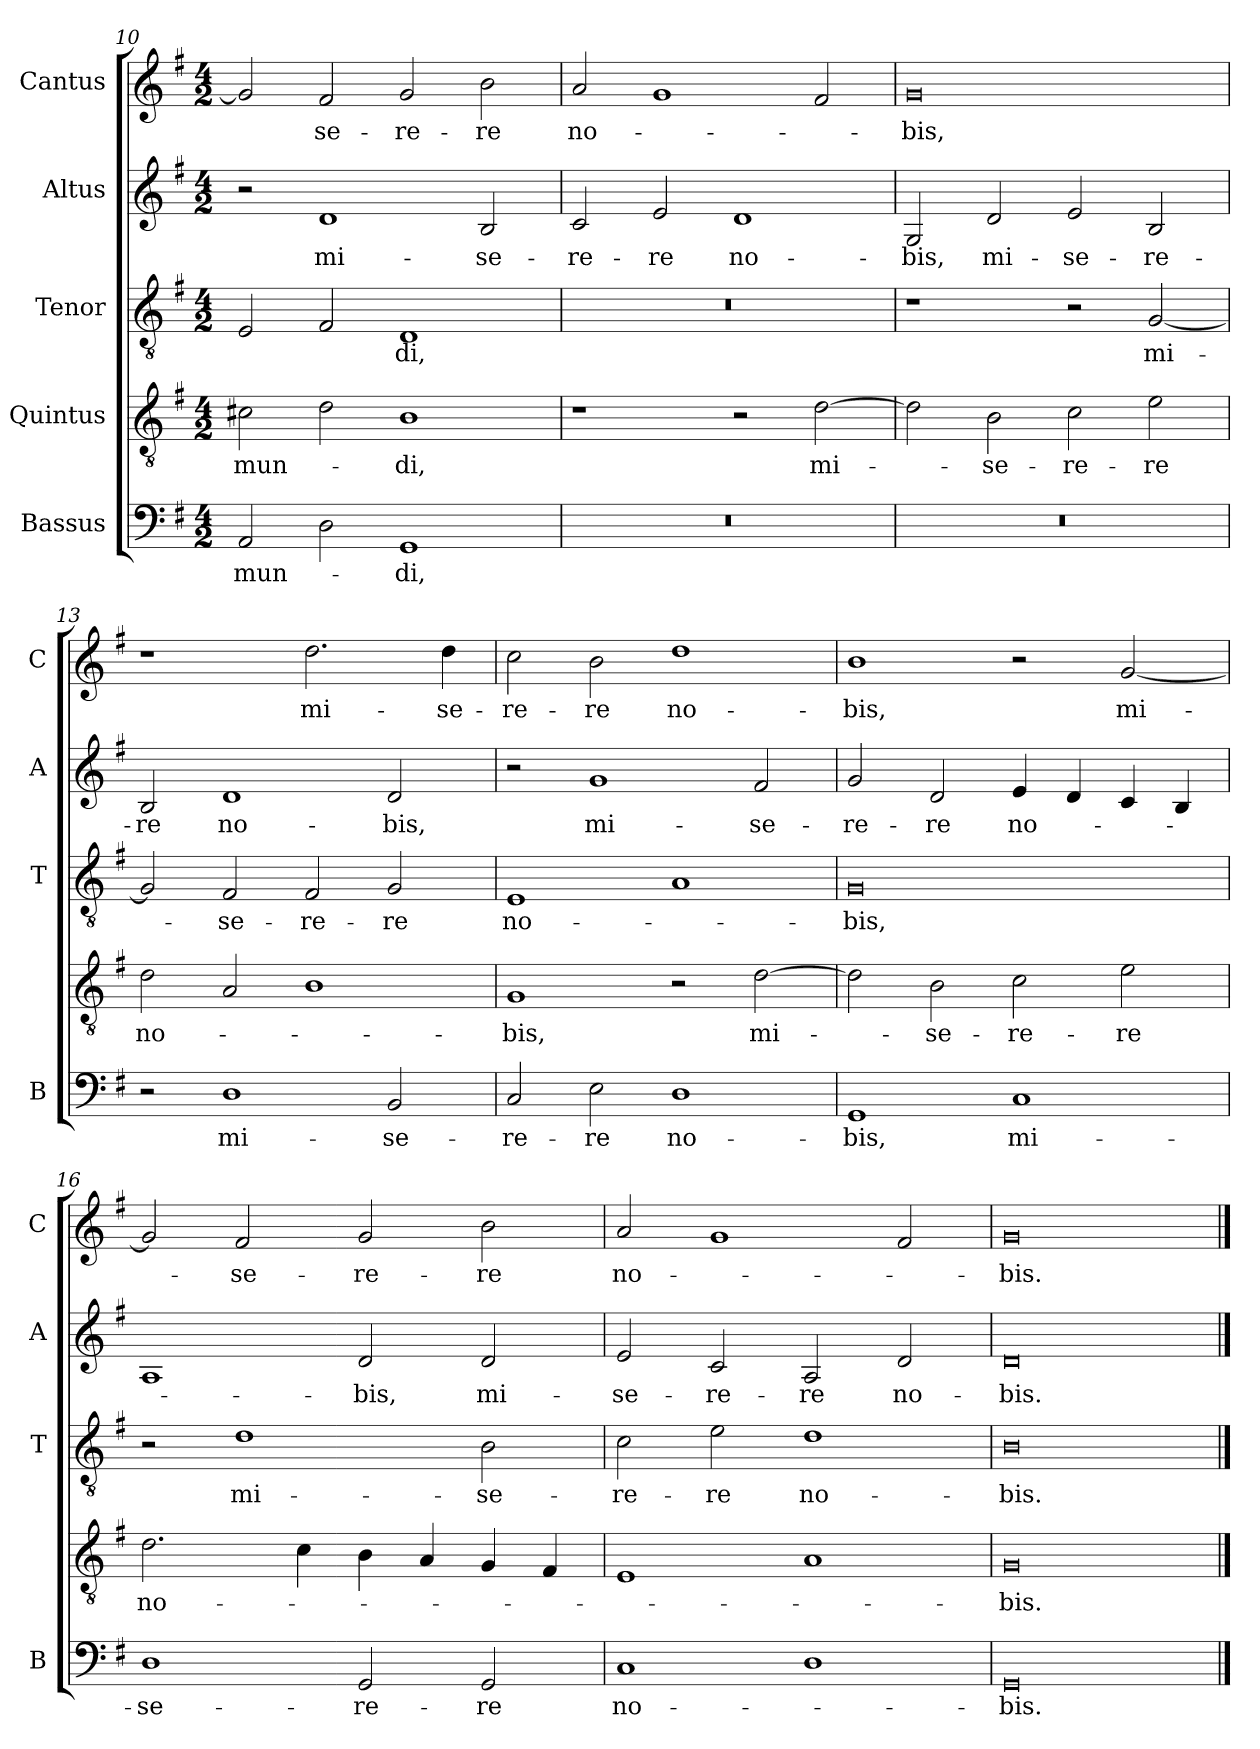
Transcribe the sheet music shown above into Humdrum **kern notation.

**kern	**text	**kern	**text	**kern	**text	**kern	**text	**kern	**text
*part5	*part5	*part4	*part4	*part3	*part3	*part2	*part2	*part1	*part1
*staff5	*staff5	*staff4	*staff4	*staff3	*staff3	*staff2	*staff2	*staff1	*staff1
*I"Bassus	*	*I"Quintus	*	*I"Tenor	*	*I"Altus	*	*I"Cantus	*
*I'B	*	*	*	*I'T	*	*I'A	*	*I'C	*
*clefF4	*	*clefGv2	*	*clefGv2	*	*clefG2	*	*clefG2	*
*k[f#]	*	*k[f#]	*	*k[f#]	*	*k[f#]	*	*k[f#]	*
*G:	*	*G:	*	*G:	*	*G:	*	*G:	*
*M4/2	*	*M4/2	*	*M4/2	*	*M4/2	*	*M4/2	*
=10	=10	=10	=10	=10	=10	=10	=10	=10	=10
!	!LO:LY:b	!	!LO:LY:b	!	!	!	!	!	!
2AA/	mun-	2c#X\	mun-	2E/	.	2r	.	2g/]	.
!	!	!	!	!	!	!	!LO:LY:b	!	!LO:LY:b
2D\	.	2d\	.	2F#/	.	1d	mi-	2f#/	-se-
!	!LO:LY:b	!	!LO:LY:b	!	!LO:LY:b	!	!	!	!LO:LY:b
1GG	-di,	1B	-di,	1D	-di,	.	.	2g/	-re-
!	!	!	!	!	!	!	!LO:LY:b	!	!LO:LY:b
.	.	.	.	.	.	2B/	-se-	2b\	-re
=11	=11	=11	=11	=11	=11	=11	=11	=11	=11
!	!	!	!	!	!	!	!LO:LY:b	!	!LO:LY:b
0r	.	1r	.	0r	.	2c/	-re-	2a/	no-
!	!	!	!	!	!	!	!LO:LY:b	!	!
.	.	.	.	.	.	2e/	-re	1g	.
!	!	!	!	!	!	!	!LO:LY:b	!	!
.	.	2r	.	.	.	1d	no-	.	.
!	!	!	!LO:LY:b	!	!	!	!	!	!
.	.	[2d\	mi-	.	.	.	.	2f#/	.
=12	=12	=12	=12	=12	=12	=12	=12	=12	=12
!	!	!	!	!	!	!	!LO:LY:b	!	!LO:LY:b
0r	.	2d\]	.	1r	.	2G/	-bis,	0g	-bis,
!	!	!	!LO:LY:b	!	!	!	!LO:LY:b	!	!
.	.	2B\	-se-	.	.	2d/	mi-	.	.
!	!	!	!LO:LY:b	!	!	!	!LO:LY:b	!	!
.	.	2c\	-re-	2r	.	2e/	-se-	.	.
!	!	!	!LO:LY:b	!	!LO:LY:b	!	!LO:LY:b	!	!
.	.	2e\	-re	[2G/	mi-	2B/	-re-	.	.
=13	=13	=13	=13	=13	=13	=13	=13	=13	=13
!	!	!	!LO:LY:b	!	!	!	!LO:LY:b	!	!
2r	.	2d\	no-	2G/]	.	2B/	-re	1r	.
!	!LO:LY:b	!	!	!	!LO:LY:b	!	!LO:LY:b	!	!
1D	mi-	2A/	.	2F#/	-se-	1d	no-	.	.
!	!	!	!	!	!LO:LY:b	!	!	!	!LO:LY:b
.	.	1B	.	2F#/	-re-	.	.	2.dd\	mi-
!	!LO:LY:b	!	!	!	!LO:LY:b	!	!LO:LY:b	!	!
2BB/	-se-	.	.	2G/	-re	2d/	-bis,	.	.
!	!	!	!	!	!	!	!	!	!LO:LY:b
.	.	.	.	.	.	.	.	4dd\	-se-
!!LO:LB:g=z
=14	=14	=14	=14	=14	=14	=14	=14	=14	=14
!	!LO:LY:b	!	!LO:LY:b	!	!LO:LY:b	!	!	!	!LO:LY:b
2C/	-re-	1G	-bis,	1E	no-	2r	.	2cc\	-re-
!	!LO:LY:b	!	!	!	!	!	!LO:LY:b	!	!LO:LY:b
2E\	-re	.	.	.	.	1g	mi-	2b\	-re
!	!LO:LY:b	!	!	!	!	!	!	!	!LO:LY:b
1D	no-	2r	.	1A	.	.	.	1dd	no-
!	!	!	!LO:LY:b	!	!	!	!LO:LY:b	!	!
.	.	[2d\	mi-	.	.	2f#/	-se-	.	.
=15	=15	=15	=15	=15	=15	=15	=15	=15	=15
!	!LO:LY:b	!	!	!	!LO:LY:b	!	!LO:LY:b	!	!LO:LY:b
1GG	-bis,	2d\]	.	0G	-bis,	2g/	-re-	1b	-bis,
!	!	!	!LO:LY:b	!	!	!	!LO:LY:b	!	!
.	.	2B\	-se-	.	.	2d/	-re	.	.
!	!LO:LY:b	!	!LO:LY:b	!	!	!	!LO:LY:b	!	!
1C	mi-	2c\	-re-	.	.	4e/	no-	2r	.
.	.	.	.	.	.	4d/	.	.	.
!	!	!	!LO:LY:b	!	!	!	!	!	!LO:LY:b
.	.	2e\	-re	.	.	4c/	.	[2g/	mi-
.	.	.	.	.	.	4B/	.	.	.
=16	=16	=16	=16	=16	=16	=16	=16	=16	=16
!	!LO:LY:b	!	!LO:LY:b	!	!	!	!	!	!
1D	-se-	2.d\	no-	2r	.	1A	.	2g/]	.
!	!	!	!	!	!LO:LY:b	!	!	!	!LO:LY:b
.	.	.	.	1d	mi-	.	.	2f#/	-se-
.	.	4c\	.	.	.	.	.	.	.
!	!LO:LY:b	!	!	!	!	!	!LO:LY:b	!	!LO:LY:b
2GG/	-re-	4B\	.	.	.	2d/	-bis,	2g/	-re-
.	.	4A/	.	.	.	.	.	.	.
!	!LO:LY:b	!	!	!	!LO:LY:b	!	!LO:LY:b	!	!LO:LY:b
2GG/	-re	4G/	.	2B\	-se-	2d/	mi-	2b\	-re
.	.	4F#/	.	.	.	.	.	.	.
=17	=17	=17	=17	=17	=17	=17	=17	=17	=17
!	!LO:LY:b	!	!	!	!LO:LY:b	!	!LO:LY:b	!	!LO:LY:b
1C	no-	1E	.	2c\	-re-	2e/	-se-	2a/	no-
!	!	!	!	!	!LO:LY:b	!	!LO:LY:b	!	!
.	.	.	.	2e\	-re	2c/	-re-	1g	.
!	!	!	!	!	!LO:LY:b	!	!LO:LY:b	!	!
1D	.	1A	.	1d	no-	2A/	-re	.	.
!	!	!	!	!	!	!	!LO:LY:b	!	!
.	.	.	.	.	.	2d/	no-	2f#/	.
=18	=18	=18	=18	=18	=18	=18	=18	=18	=18
!	!LO:LY:b	!	!LO:LY:b	!	!LO:LY:b	!	!LO:LY:b	!	!LO:LY:b
0GG	-bis.	0G	-bis.	0B	-bis.	0d	-bis.	0g	-bis.
==	==	==	==	==	==	==	==	==	==
*-	*-	*-	*-	*-	*-	*-	*-	*-	*-
